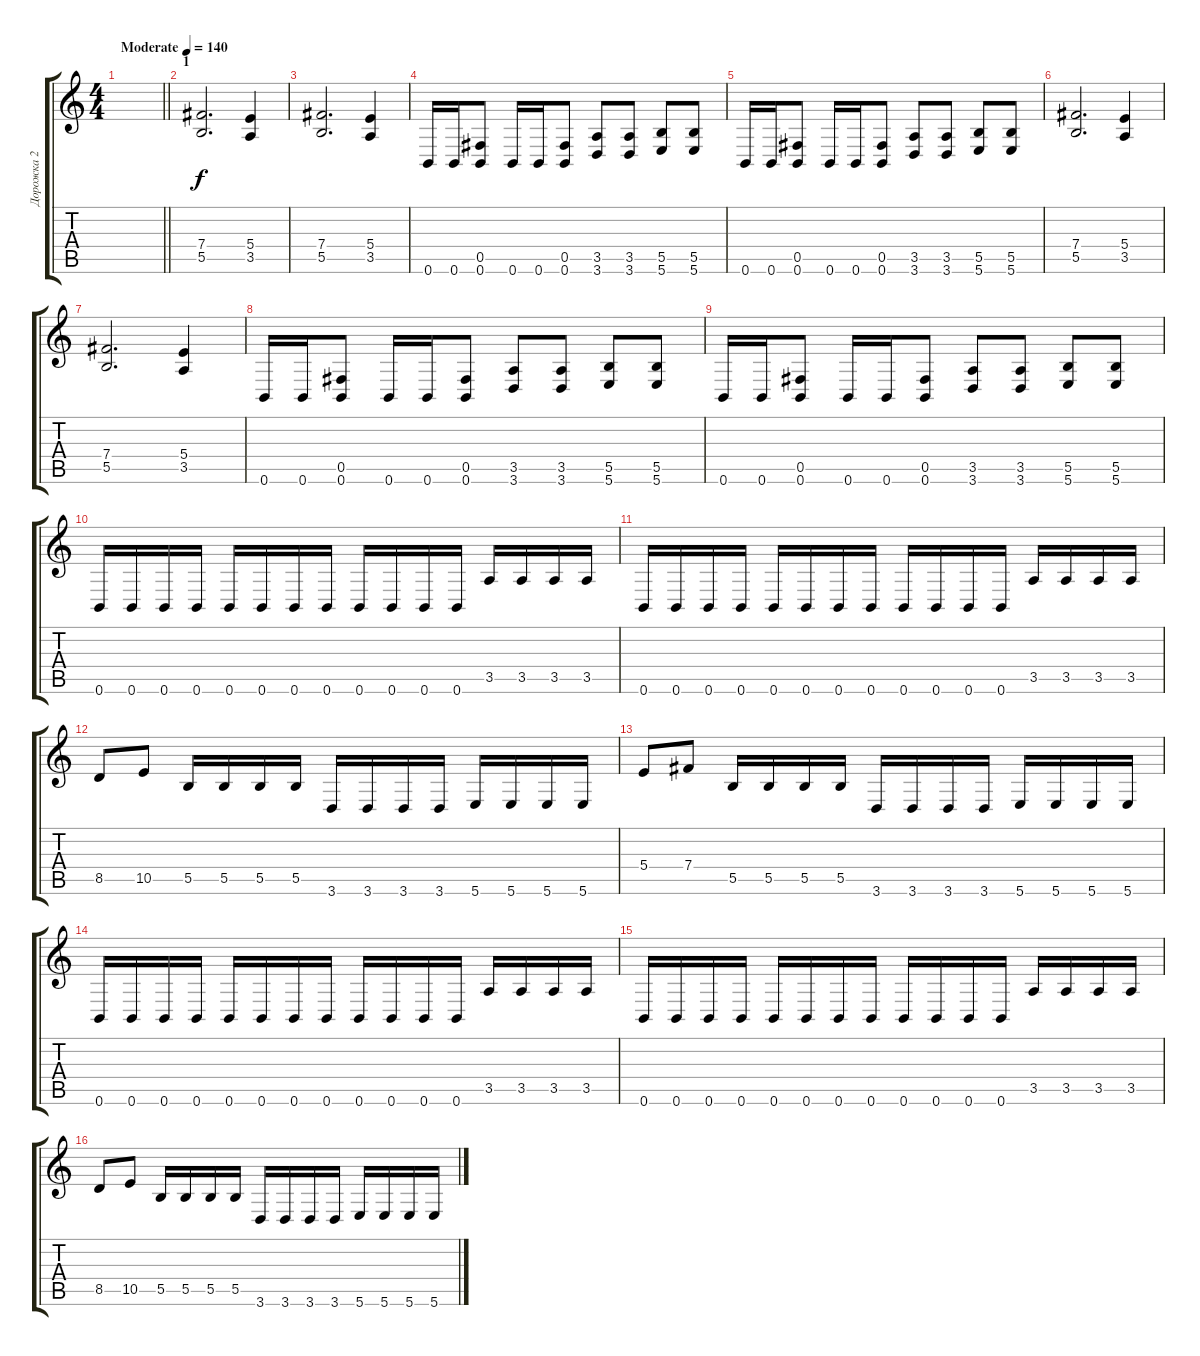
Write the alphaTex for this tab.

\track ("Дорожка 2" "Дорожка 2") {instrument distortionguitar}
\staff {score tabs}
\tuning (Db4 Ab3 E3 B2 Gb2 B1) {hide}
\ts (4 4)
\tempo (140 "Moderate")
\clef g2
\barLineRight lightlight
\ks c
|
\section ("" "1")
(7.4 5.5).2{d} (5.4 3.5).4 |
(7.4 5.5).2{d} (5.4 3.5).4 |
0.6.16 0.6.16 (0.5 0.6).8 0.6.16 0.6.16 (0.5 0.6).8 (3.5 3.6).8 (3.5 3.6).8 (5.5 5.6).8 (5.5 5.6).8 |
0.6.16 0.6.16 (0.5 0.6).8 0.6.16 0.6.16 (0.5 0.6).8 (3.5 3.6).8 (3.5 3.6).8 (5.5 5.6).8 (5.5 5.6).8 |
(7.4 5.5).2{d} (5.4 3.5).4 |
(7.4 5.5).2{d} (5.4 3.5).4 |
0.6.16 0.6.16 (0.5 0.6).8 0.6.16 0.6.16 (0.5 0.6).8 (3.5 3.6).8 (3.5 3.6).8 (5.5 5.6).8 (5.5 5.6).8 |
0.6.16 0.6.16 (0.5 0.6).8 0.6.16 0.6.16 (0.5 0.6).8 (3.5 3.6).8 (3.5 3.6).8 (5.5 5.6).8 (5.5 5.6).8 |
0.6.16 0.6.16 0.6.16 0.6.16 0.6.16 0.6.16 0.6.16 0.6.16 0.6.16 0.6.16 0.6.16 0.6.16 3.5.16 3.5.16 3.5.16 3.5.16 |
0.6.16 0.6.16 0.6.16 0.6.16 0.6.16 0.6.16 0.6.16 0.6.16 0.6.16 0.6.16 0.6.16 0.6.16 3.5.16 3.5.16 3.5.16 3.5.16 |
8.5.8 10.5.8 5.5.16 5.5.16 5.5.16 5.5.16 3.6.16 3.6.16 3.6.16 3.6.16 5.6.16 5.6.16 5.6.16 5.6.16 |
5.4.8 7.4.8 5.5.16 5.5.16 5.5.16 5.5.16 3.6.16 3.6.16 3.6.16 3.6.16 5.6.16 5.6.16 5.6.16 5.6.16 |
0.6.16 0.6.16 0.6.16 0.6.16 0.6.16 0.6.16 0.6.16 0.6.16 0.6.16 0.6.16 0.6.16 0.6.16 3.5.16 3.5.16 3.5.16 3.5.16 |
0.6.16 0.6.16 0.6.16 0.6.16 0.6.16 0.6.16 0.6.16 0.6.16 0.6.16 0.6.16 0.6.16 0.6.16 3.5.16 3.5.16 3.5.16 3.5.16 |
8.5.8 10.5.8 5.5.16 5.5.16 5.5.16 5.5.16 3.6.16 3.6.16 3.6.16 3.6.16 5.6.16 5.6.16 5.6.16 5.6.16
